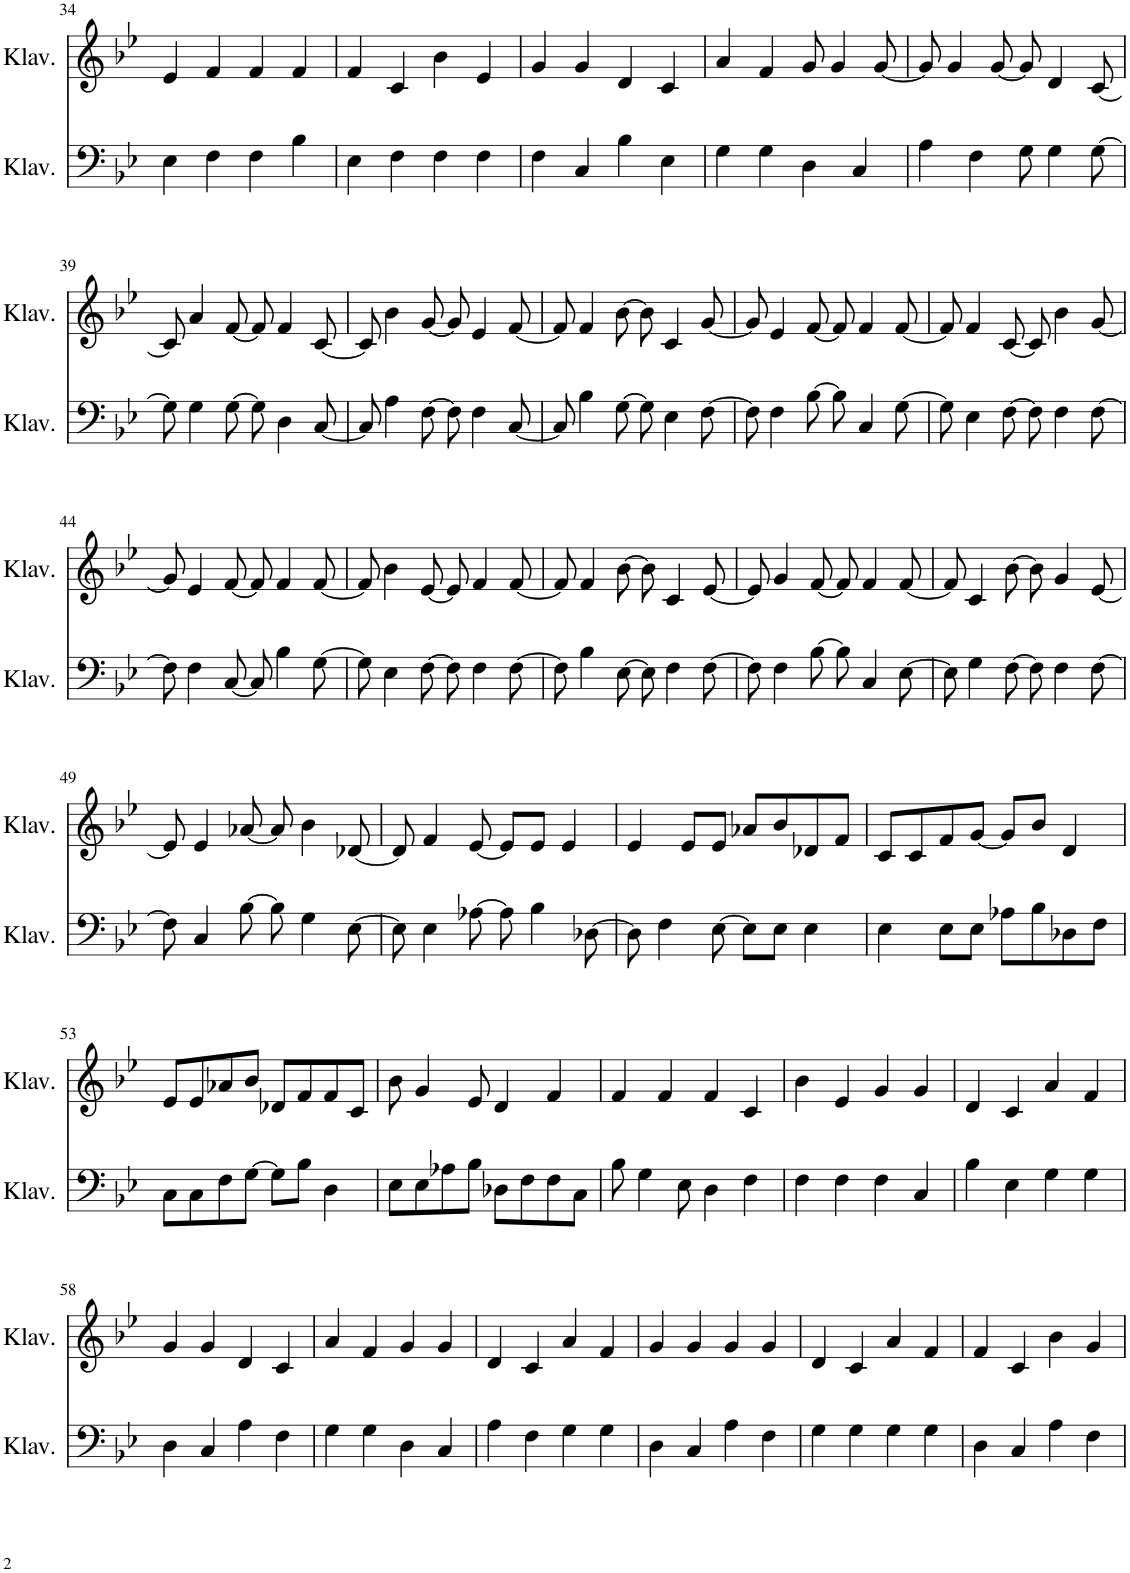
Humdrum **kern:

**kern	**kern
*part2	*part1
*staff2	*staff1
*I"Klavier	*I"Klavier
*I'Klav.	*I'Klav.
!!LO:PB:g=z
*clefF4	*clefG2
*k[b-e-]	*k[b-e-]
*M4/4	*M4/4
=34	=34
4E-\	4e-/
4F\	4f/
4F\	4f/
4B-\	4f/
=35	=35
4E-\	4f/
4F\	4c/
4F\	4b-\
4F\	4e-/
=36	=36
4F\	4g/
4C/	4g/
4B-\	4d/
4E-\	4c/
=37	=37
4G\	4a/
4G\	4f/
4D\	8g/
.	4g/
4C/	.
.	[8g/
=38	=38
4A\	8g/]
.	4g/
4F\	.
.	[8g/
8G\	8g/]
4G\	4d/
[8G\	[8c/
!!LO:LB:g=z
=39	=39
8G\]	8c/]
4G\	4a/
[8G\	[8f/
8G\]	8f/]
4D\	4f/
[8C/	[8c/
=40	=40
8C/]	8c/]
4A\	4b-\
[8F\	[8g/
8F\]	8g/]
4F\	4e-/
[8C/	[8f/
=41	=41
8C/]	8f/]
4B-\	4f/
[8G\	[8b-\
8G\]	8b-\]
4E-\	4c/
[8F\	[8g/
=42	=42
8F\]	8g/]
4F\	4e-/
[8B-\	[8f/
8B-\]	8f/]
4C/	4f/
[8G\	[8f/
=43	=43
8G\]	8f/]
4E-\	4f/
[8F\	[8c/
8F\]	8c/]
4F\	4b-\
[8F\	[8g/
!!LO:LB:g=z
=44	=44
8F\]	8g/]
4F\	4e-/
[8C/	[8f/
8C/]	8f/]
4B-\	4f/
[8G\	[8f/
=45	=45
8G\]	8f/]
4E-\	4b-\
[8F\	[8e-/
8F\]	8e-/]
4F\	4f/
[8F\	[8f/
=46	=46
8F\]	8f/]
4B-\	4f/
[8E-\	[8b-\
8E-\]	8b-\]
4F\	4c/
[8F\	[8e-/
=47	=47
8F\]	8e-/]
4F\	4g/
[8B-\	[8f/
8B-\]	8f/]
4C/	4f/
[8E-\	[8f/
=48	=48
8E-\]	8f/]
4G\	4c/
[8F\	[8b-\
8F\]	8b-\]
4F\	4g/
[8F\	[8e-/
!!LO:LB:g=z
=49	=49
8F\]	8e-/]
4C/	4e-/
[8B-\	[8a-X/
8B-\]	8a-/]
4G\	4b-\
[8E-\	[8d-X/
=50	=50
8E-\]	8d-/]
4E-\	4f/
[8A-X\	[8e-/
8A-\]	8e-/L]
4B-\	8e-/J
.	4e-/
[8D-X\	.
=51	=51
8D-\]	4e-/
4F\	.
.	8e-/L
[8E-\	8e-/J
8E-\L]	8a-X/L
8E-\J	8b-/
4E-\	8d-X/
.	8f/J
=52	=52
4E-\	8c/L
.	8c/
8E-\L	8f/
8E-\J	[8g/J
8A-X\L	8g/L]
8B-\	8b-/J
8D-X\	4d/
8F\J	.
!!LO:LB:g=z
=53	=53
8C\L	8e-/L
8C\	8e-/
8F\	8a-X/
[8G\J	8b-/J
8G\L]	8d-X/L
8B-\J	8f/
4D\	8f/
.	8c/J
=54	=54
8E-\L	8b-\
8E-\	4g/
8A-X\	.
8B-\J	8e-/
8D-X\L	4d/
8F\	.
8F\	4f/
8C\J	.
=55	=55
8B-\	4f/
4G\	.
.	4f/
8E-\	.
4D\	4f/
4F\	4c/
=56	=56
4F\	4b-\
4F\	4e-/
4F\	4g/
4C/	4g/
=57	=57
4B-\	4d/
4E-\	4c/
4G\	4a/
4G\	4f/
!!LO:LB:g=z
=58	=58
4D\	4g/
4C/	4g/
4A\	4d/
4F\	4c/
=59	=59
4G\	4a/
4G\	4f/
4D\	4g/
4C/	4g/
=60	=60
4A\	4d/
4F\	4c/
4G\	4a/
4G\	4f/
=61	=61
4D\	4g/
4C/	4g/
4A\	4g/
4F\	4g/
=62	=62
4G\	4d/
4G\	4c/
4G\	4a/
4G\	4f/
=63	=63
4D\	4f/
4C/	4c/
4A\	4b-\
4F\	4g/
=	=
*-	*-
